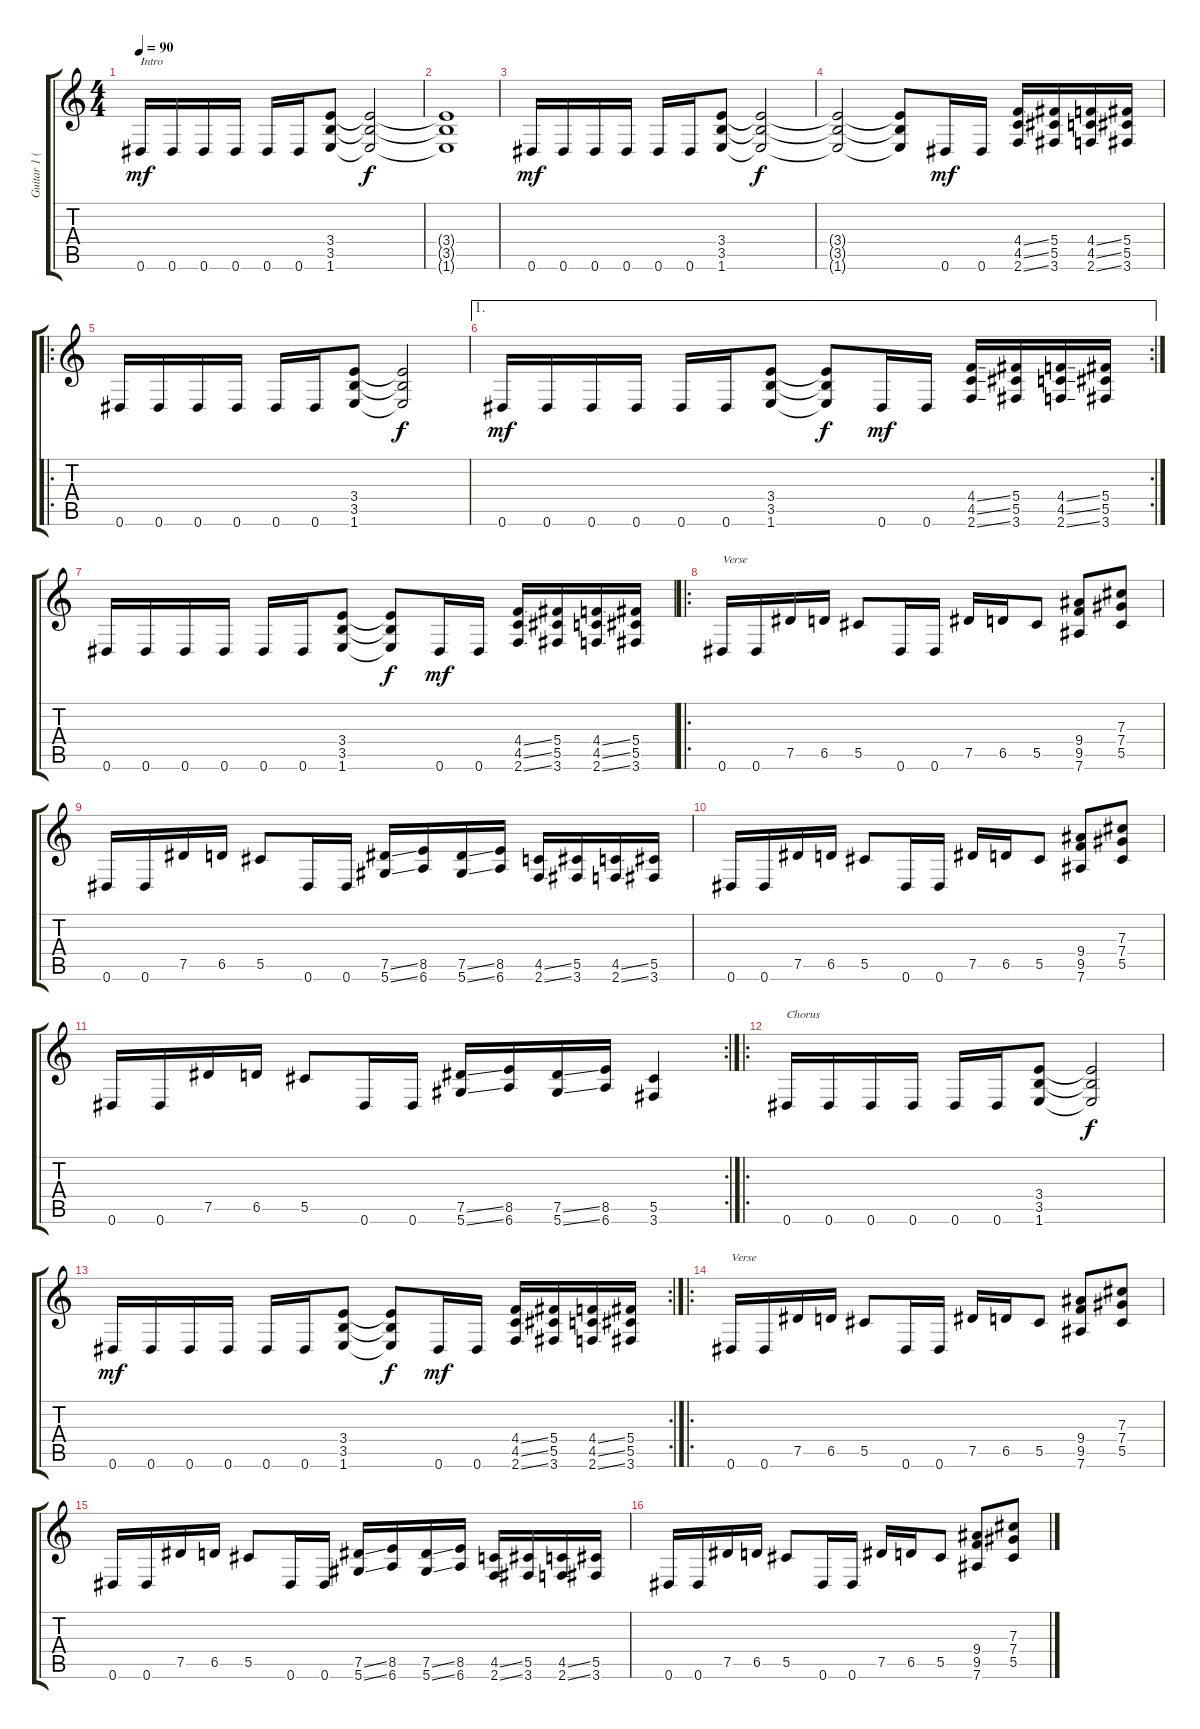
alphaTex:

\track ("Guitar 1 (Dave Mustaine)" "Guitar 1 (") {instrument distortionguitar}
\staff {score tabs}
\tuning (Eb4 Bb3 Gb3 Db3 Ab2 Eb2) {hide}
\ts (4 4)
\tempo 90
\clef g2
\ks c
0.6.16{txt "Intro" dy mf instrument distortionguitar} 0.6.16 0.6.16 0.6.16 0.6.16 0.6.16 (3.4 3.5 1.6).8 (3.4{t} 3.5{t} 1.6{t}).2{dy f} |
(3.4{t} 3.5{t} 1.6{t}).1 |
0.6.16{dy mf} 0.6.16 0.6.16 0.6.16 0.6.16 0.6.16 (3.4 3.5 1.6).8 (3.4{t} 3.5{t} 1.6{t}).2{dy f} |
(3.4{t} 3.5{t} 1.6{t}).2 (3.4{t} 3.5{t} 1.6{t}).8 0.6.16{dy mf} 0.6.16 (4.4{ss} 4.5{ss} 2.6{ss}).16 (5.4 5.5 3.6).16 (4.4{ss} 4.5{ss} 2.6{ss}).16 (5.4 5.5 3.6).16 |
\ro
0.6.16 0.6.16 0.6.16 0.6.16 0.6.16 0.6.16 (3.4 3.5 1.6).8 (3.4{t} 3.5{t} 1.6{t}).2{dy f} |
\ae 1
\rc 2
0.6.16{dy mf} 0.6.16 0.6.16 0.6.16 0.6.16 0.6.16 (3.4 3.5 1.6).8 (3.4{t} 3.5{t} 1.6{t}).8{dy f} 0.6.16{dy mf} 0.6.16 (4.4{ss} 4.5{ss} 2.6{ss}).16 (5.4 5.5 3.6).16 (4.4{ss} 4.5{ss} 2.6{ss}).16 (5.4 5.5 3.6).16 |
0.6.16 0.6.16 0.6.16 0.6.16 0.6.16 0.6.16 (3.4 3.5 1.6).8 (3.4{t} 3.5{t} 1.6{t}).8{dy f} 0.6.16{dy mf} 0.6.16 (4.4{ss} 4.5{ss} 2.6{ss}).16 (5.4 5.5 3.6).16 (4.4{ss} 4.5{ss} 2.6{ss}).16 (5.4 5.5 3.6).16 |
\ro
0.6.16{txt "Verse"} 0.6.16 7.5.16 6.5.16 5.5.8 0.6.16 0.6.16 7.5.16 6.5.16 5.5.8 (9.4 9.5 7.6).8 (7.3 7.4 5.5).8 |
0.6.16 0.6.16 7.5.16 6.5.16 5.5.8 0.6.16 0.6.16 (7.5{ss} 5.6{ss}).16 (8.5 6.6).16 (7.5{ss} 5.6{ss}).16 (8.5 6.6).16 (4.5{ss} 2.6{ss}).16 (5.5 3.6).16 (4.5{ss} 2.6{ss}).16 (5.5 3.6).16 |
0.6.16 0.6.16 7.5.16 6.5.16 5.5.8 0.6.16 0.6.16 7.5.16 6.5.16 5.5.8 (9.4 9.5 7.6).8 (7.3 7.4 5.5).8 |
\rc 2
0.6.16 0.6.16 7.5.16 6.5.16 5.5.8 0.6.16 0.6.16 (7.5{ss} 5.6{ss}).16 (8.5 6.6).16 (7.5{ss} 5.6{ss}).16 (8.5 6.6).16 (5.5 3.6).4 |
\ro
0.6.16{txt "Chorus"} 0.6.16 0.6.16 0.6.16 0.6.16 0.6.16 (3.4 3.5 1.6).8 (3.4{t} 3.5{t} 1.6{t}).2{dy f} |
\rc 2
0.6.16{dy mf} 0.6.16 0.6.16 0.6.16 0.6.16 0.6.16 (3.4 3.5 1.6).8 (3.4{t} 3.5{t} 1.6{t}).8{dy f} 0.6.16{dy mf} 0.6.16 (4.4{ss} 4.5{ss} 2.6{ss}).16 (5.4 5.5 3.6).16 (4.4{ss} 4.5{ss} 2.6{ss}).16 (5.4 5.5 3.6).16 |
\ro
0.6.16{txt "Verse"} 0.6.16 7.5.16 6.5.16 5.5.8 0.6.16 0.6.16 7.5.16 6.5.16 5.5.8 (9.4 9.5 7.6).8 (7.3 7.4 5.5).8 |
0.6.16 0.6.16 7.5.16 6.5.16 5.5.8 0.6.16 0.6.16 (7.5{ss} 5.6{ss}).16 (8.5 6.6).16 (7.5{ss} 5.6{ss}).16 (8.5 6.6).16 (4.5{ss} 2.6{ss}).16 (5.5 3.6).16 (4.5{ss} 2.6{ss}).16 (5.5 3.6).16 |
0.6.16 0.6.16 7.5.16 6.5.16 5.5.8 0.6.16 0.6.16 7.5.16 6.5.16 5.5.8 (9.4 9.5 7.6).8 (7.3 7.4 5.5).8
